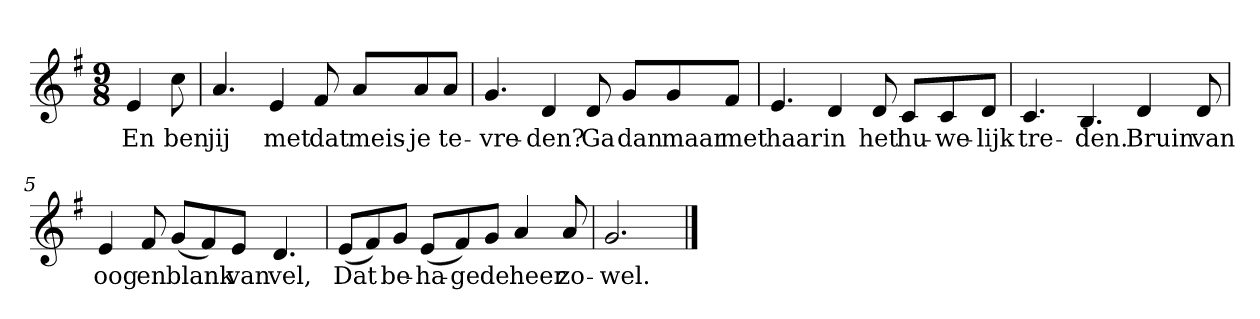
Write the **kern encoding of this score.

**kern	**text
*part1	*part1
*staff1	*staff1
*clefG2	*
*k[f#]	*
*G:	*
*M9/8	*
*MM120	*
=	=
4e	En
8cc	ben
=1	=1
4.a	jij
4e	met
8f#	dat
8a/L	meis-
8a/	-je
8a/J	te-
=2	=2
4.g	-vre-
4d	-den?
8d	Ga
8g/L	dan
8g/	maar
8f#/J	met
=3	=3
4.e	haar
4d	in
8d	het
8c/L	hu-
8c/	-we-
8d/J	-lijk
=4	=4
4.c	tre-
4.B	-den.
4d	Bruin
8d	van
=5	=5
4e	oog
8f#	en
(8g/L	blank
8f#/)	.
8e/J	van
4.d	vel,
=6	=6
(8e/L	Dat
8f#/)	.
8g/J	be-
(8e/L	-ha-
8f#/)	-ge
8g/J	de
4a	heer
8a	zo-
=7	=7
2.g	-wel.
==	==
*-	*-
